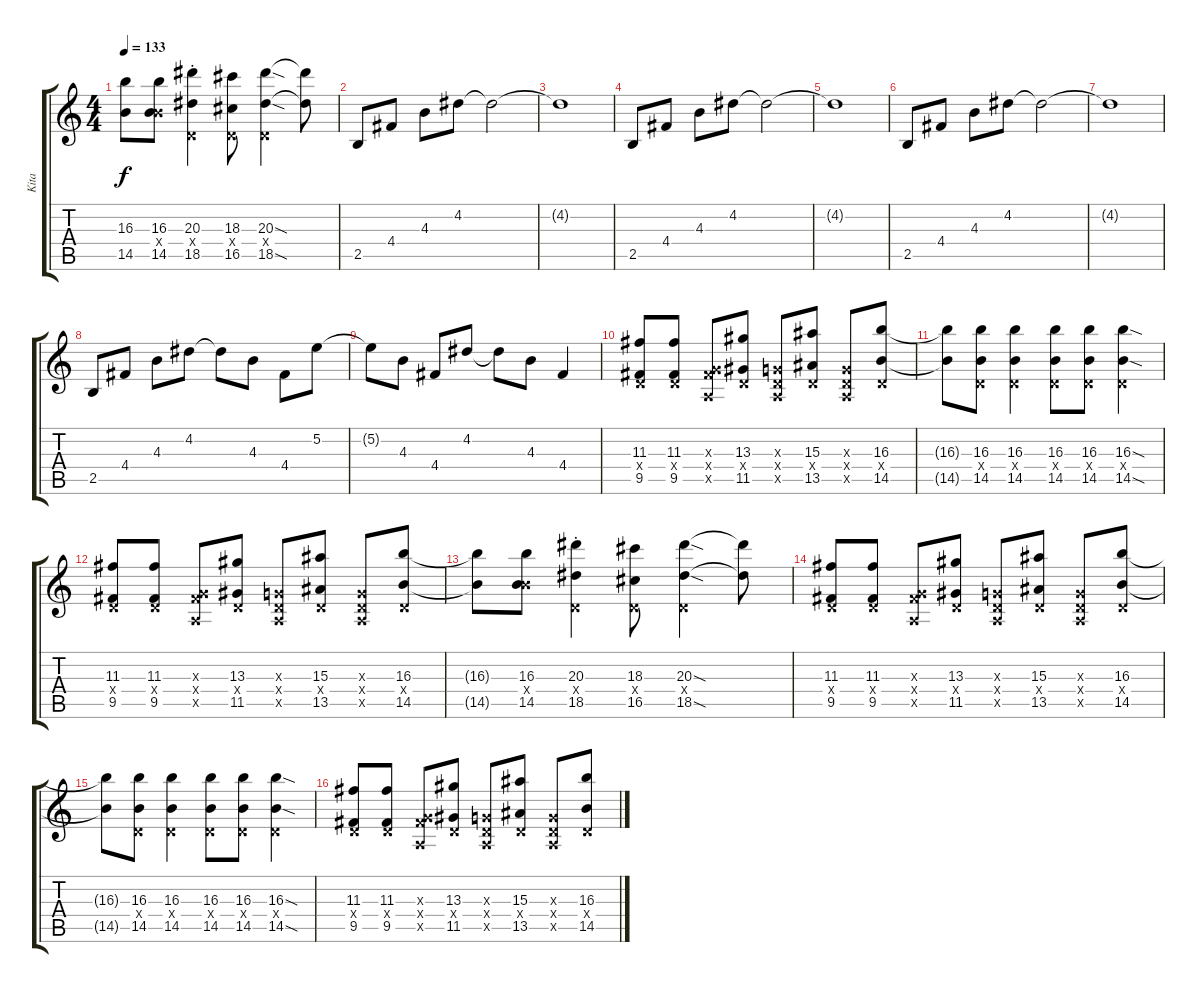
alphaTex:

\track ("Kita" "Kita") {instrument overdrivenguitar}
\staff {score tabs}
\tuning (E4 B3 G3 D3 A2 E2) {hide}
\ts (4 4)
\tempo 133
\clef g2
\ks c
(16.3{t} 14.5{t}).8{dy f} (16.3 9.4{x} 14.5).8 (20.3{st} 0.4{x} 18.5{st}).4 (18.3 0.4{x} 16.5).8 (20.3{sod} 0.4{x} 18.5{sod}).4 (20.3{t} 18.5{t}).8 |
2.5.8{instrument electricguitarjazz} 4.4.8 4.3.8 4.2.8 4.2{t}.2 |
4.2{t}.1 |
2.5.8 4.4.8 4.3.8 4.2.8 4.2{t}.2 |
4.2{t}.1 |
2.5.8 4.4.8 4.3.8 4.2.8 4.2{t}.2 |
4.2{t}.1 |
2.5.8 4.4.8 4.3.8 4.2.8 4.2{t}.8 4.3.8 4.4.8 5.2.8 |
5.2{t}.8 4.3.8 4.4.8 4.2.8 4.2{t}.8 4.3.8 4.4.4 |
(11.3 0.4{x} 9.5).8{instrument overdrivenguitar} (11.3 0.4{x} 9.5).8 (0.3{x} 4.4{x} 0.5{x}).8 (13.3 0.4{x} 11.5).8 (0.3{x} 0.4{x} 0.5{x}).8 (15.3 0.4{x} 13.5).8 (0.3{x} 0.4{x} 0.5{x}).8 (16.3 0.4{x} 14.5).8 |
(16.3{t} 14.5{t}).8 (16.3 0.4{x} 14.5).8 (16.3 0.4{x} 14.5).4 (16.3 0.4{x} 14.5).8 (16.3 0.4{x} 14.5).8 (16.3{sod} 0.4{x} 14.5{sod}).4 |
(11.3 0.4{x} 9.5).8 (11.3 0.4{x} 9.5).8 (0.3{x} 4.4{x} 0.5{x}).8 (13.3 0.4{x} 11.5).8 (0.3{x} 0.4{x} 0.5{x}).8 (15.3 0.4{x} 13.5).8 (0.3{x} 0.4{x} 0.5{x}).8 (16.3 0.4{x} 14.5).8 |
(16.3{t} 14.5{t}).8 (16.3 9.4{x} 14.5).8 (20.3{st} 0.4{x} 18.5{st}).4 (18.3 0.4{x} 16.5).8 (20.3{sod} 0.4{x} 18.5{sod}).4 (20.3{t} 18.5{t}).8 |
(11.3 0.4{x} 9.5).8 (11.3 0.4{x} 9.5).8 (0.3{x} 4.4{x} 0.5{x}).8 (13.3 0.4{x} 11.5).8 (0.3{x} 0.4{x} 0.5{x}).8 (15.3 0.4{x} 13.5).8 (0.3{x} 0.4{x} 0.5{x}).8 (16.3 0.4{x} 14.5).8 |
(16.3{t} 14.5{t}).8 (16.3 0.4{x} 14.5).8 (16.3 0.4{x} 14.5).4 (16.3 0.4{x} 14.5).8 (16.3 0.4{x} 14.5).8 (16.3{sod} 0.4{x} 14.5{sod}).4 |
(11.3 0.4{x} 9.5).8 (11.3 0.4{x} 9.5).8 (0.3{x} 4.4{x} 0.5{x}).8 (13.3 0.4{x} 11.5).8 (0.3{x} 0.4{x} 0.5{x}).8 (15.3 0.4{x} 13.5).8 (0.3{x} 0.4{x} 0.5{x}).8 (16.3 0.4{x} 14.5).8
